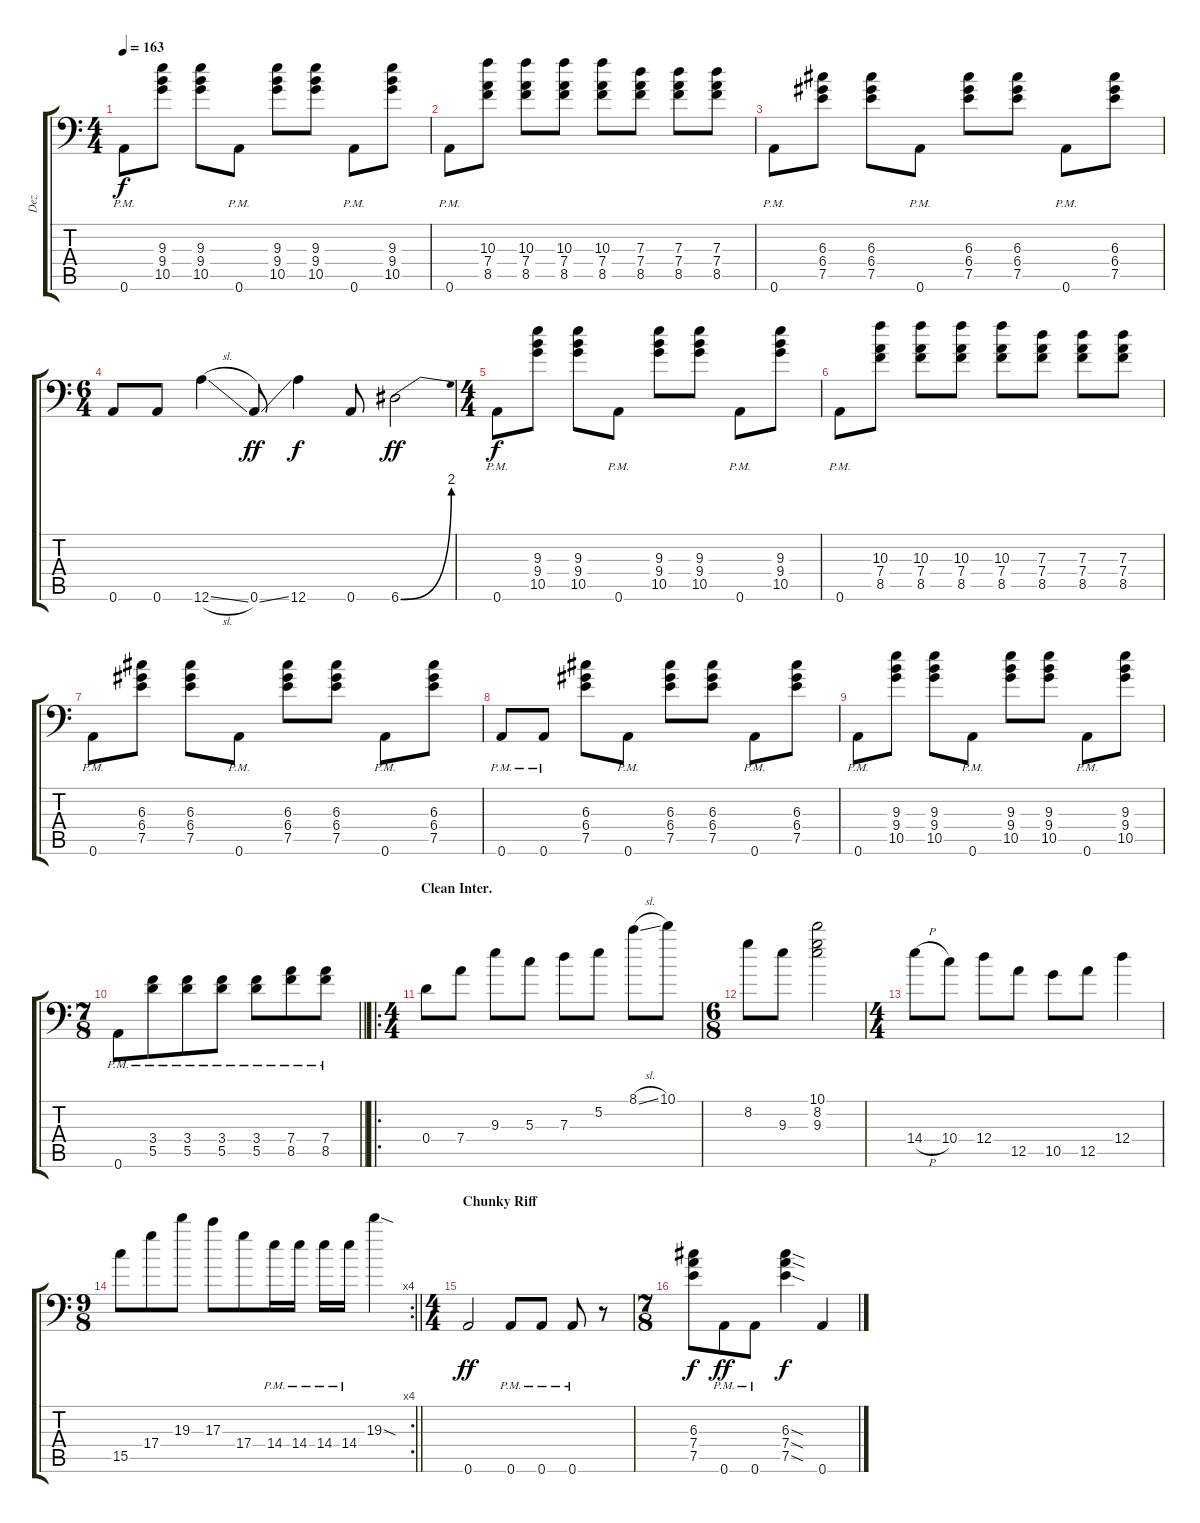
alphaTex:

\track ("Dez" "Dez") {instrument overdrivenguitar}
\staff {score tabs}
\tuning (E4 B3 G3 D3 A2 A1) {hide}
\ts (4 4)
\tempo 163
\clef f4
\ks c
0.6{pm}.8{dy f} (9.3 9.4 10.5).8 (9.3 9.4 10.5).8 0.6{pm}.8 (9.3 9.4 10.5).8 (9.3 9.4 10.5).8 0.6{pm}.8 (9.3 9.4 10.5).8 |
0.6{pm}.8 (10.3 7.4 8.5).8 (10.3 7.4 8.5).8 (10.3 7.4 8.5).8 (10.3 7.4 8.5).8 (7.3 7.4 8.5).8 (7.3 7.4 8.5).8 (7.3 7.4 8.5).8 |
0.6{pm}.8 (6.3 6.4 7.5).8 (6.3 6.4 7.5).8 0.6{pm}.8 (6.3 6.4 7.5).8 (6.3 6.4 7.5).8 0.6{pm}.8 (6.3 6.4 7.5).8 |
\ts (6 4)
0.6.8 0.6.8 12.6{sl}.4 0.6{ss}.8{dy ff} 12.6.4{dy f} 0.6.8 6.6{be (bend 0 0 60 8)}.2{dy ff} |
\ts (4 4)
0.6{pm}.8{dy f} (9.3 9.4 10.5).8 (9.3 9.4 10.5).8 0.6{pm}.8 (9.3 9.4 10.5).8 (9.3 9.4 10.5).8 0.6{pm}.8 (9.3 9.4 10.5).8 |
0.6{pm}.8 (10.3 7.4 8.5).8 (10.3 7.4 8.5).8 (10.3 7.4 8.5).8 (10.3 7.4 8.5).8 (7.3 7.4 8.5).8 (7.3 7.4 8.5).8 (7.3 7.4 8.5).8 |
0.6{pm}.8 (6.3 6.4 7.5).8 (6.3 6.4 7.5).8 0.6{pm}.8 (6.3 6.4 7.5).8 (6.3 6.4 7.5).8 0.6{pm}.8 (6.3 6.4 7.5).8 |
0.6{pm}.8 0.6{pm}.8 (6.3 6.4 7.5).8 0.6{pm}.8 (6.3 6.4 7.5).8 (6.3 6.4 7.5).8 0.6{pm}.8 (6.3 6.4 7.5).8 |
0.6{pm}.8 (9.3 9.4 10.5).8 (9.3 9.4 10.5).8 0.6{pm}.8 (9.3 9.4 10.5).8 (9.3 9.4 10.5).8 0.6{pm}.8 (9.3 9.4 10.5).8 |
\ts (7 8)
\barLineRight lightlight
0.6{pm}.8 (3.4{pm} 5.5{pm}).8 (3.4{pm} 5.5{pm}).8 (3.4{pm} 5.5{pm}).8 (3.4{pm} 5.5{pm}).8 (7.4{pm} 8.5{pm}).8 (7.4{pm} 8.5{pm}).8 |
\ro
\ts (4 4)
\section ("" "Clean Inter.")
0.4.8{instrument electricguitarjazz} 7.4.8 9.3.8 5.3.8 7.3.8 5.2.8 8.1{sl}.8 10.1.8 |
\ts (6 8)
8.2.8 9.3.8 (10.1 8.2 9.3).2 |
\ts (4 4)
14.4{h}.8 10.4.8 12.4.8 12.5.8 10.5.8 12.5.8 12.4.4 |
\rc 4
\ts (9 8)
\barLineRight lightlight
15.5.8 17.4.8 19.3.8 17.3.8 17.4.8 14.4{pm}.16 14.4{pm}.16 14.4{pm}.16 14.4{pm}.16 19.3{sod}.4 |
\ts (4 4)
\section ("" "Chunky Riff")
0.6.2{dy ff instrument overdrivenguitar} 0.6{pm}.8 0.6{pm}.8 0.6{pm}.8 r.8 |
\ts (7 8)
(6.3 7.4 7.5).8{dy f} 0.6{pm}.8{dy ff} 0.6{pm}.8 (6.3{sod} 7.4{sod} 7.5{sod}).4{dy f} 0.6.4
